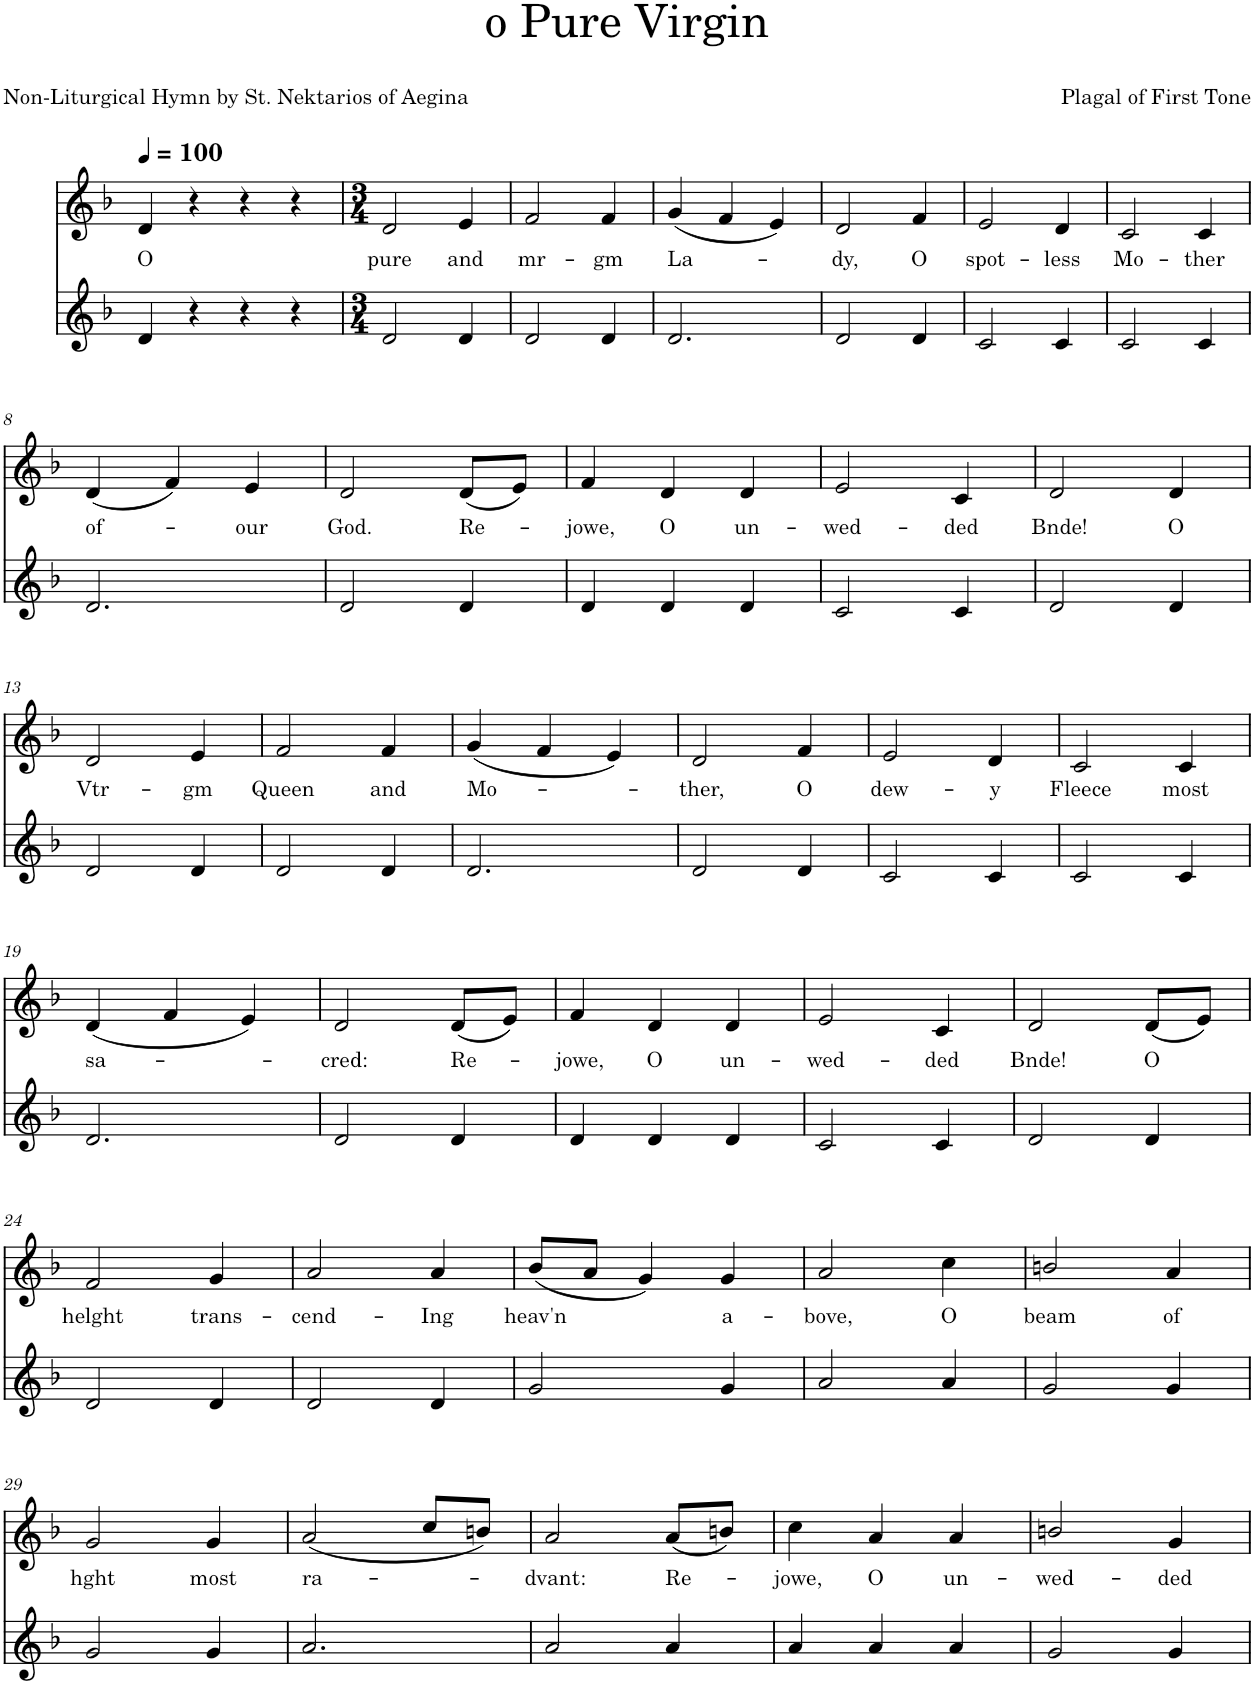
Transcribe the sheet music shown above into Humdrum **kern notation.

**kern	**kern	**text
*part2	*part1	*part1
*staff2	*staff1	*staff1
*I"Piano	*I"Piano	*
*I'Pno	*I'Pno	*
*clefG2	*clefG2	*
*k[b-]	*k[b-]	*
=1	=1	=1
!	!	!LO:LY:b
4d/	4d/	O
4r	4r	.
4r	4r	.
4r	4r	.
=2	=2	=2
*M3/4	*M3/4	*
!	!	!LO:LY:b
2d/	2d/	pure
!	!	!LO:LY:b
4d/	4e/	and
=3	=3	=3
!	!	!LO:LY:b
2d/	2f/	mr-
!	!	!LO:LY:b
4d/	4f/	-gm
=4	=4	=4
!	!	!LO:LY:b
2.d/	(4g/	La-
.	4f/	.
.	4e/)	.
=5	=5	=5
!	!	!LO:LY:b
2d/	2d/	-dy,
!	!	!LO:LY:b
4d/	4f/	O
=6	=6	=6
!	!	!LO:LY:b
2c/	2e/	spot-
!	!	!LO:LY:b
4c/	4d/	-less
=7	=7	=7
!	!	!LO:LY:b
2c/	2c/	Mo-
!	!	!LO:LY:b
4c/	4c/	-ther
!!LO:LB:g=z
=8	=8	=8
!	!	!LO:LY:b
2.d/	(4d/	of-
.	4f/)	.
!	!	!LO:LY:b
.	4e/	-our
=9	=9	=9
!	!	!LO:LY:b
2d/	2d/	God.
!	!	!LO:LY:b
4d/	(8d/L	Re-
.	8e/J)	.
=10	=10	=10
!	!	!LO:LY:b
4d/	4f/	-jowe,
!	!	!LO:LY:b
4d/	4d/	O
!	!	!LO:LY:b
4d/	4d/	un-
=11	=11	=11
!	!	!LO:LY:b
2c/	2e/	-wed-
!	!	!LO:LY:b
4c/	4c/	-ded
=12	=12	=12
!	!	!LO:LY:b
2d/	2d/	Bnde!
!	!	!LO:LY:b
4d/	4d/	O
!!LO:LB:g=z
=13	=13	=13
!	!	!LO:LY:b
2d/	2d/	Vtr-
!	!	!LO:LY:b
4d/	4e/	-gm
=14	=14	=14
!	!	!LO:LY:b
2d/	2f/	Queen
!	!	!LO:LY:b
4d/	4f/	and
=15	=15	=15
!	!	!LO:LY:b
2.d/	(4g/	Mo-
.	4f/	.
.	4e/)	.
=16	=16	=16
!	!	!LO:LY:b
2d/	2d/	-ther,
!	!	!LO:LY:b
4d/	4f/	O
=17	=17	=17
!	!	!LO:LY:b
2c/	2e/	dew-
!	!	!LO:LY:b
4c/	4d/	-y
=18	=18	=18
!	!	!LO:LY:b
2c/	2c/	Fleece
!	!	!LO:LY:b
4c/	4c/	most
!!LO:LB:g=z
=19	=19	=19
!	!	!LO:LY:b
2.d/	(4d/	sa-
.	4f/	.
.	4e/)	.
=20	=20	=20
!	!	!LO:LY:b
2d/	2d/	-cred:
!	!	!LO:LY:b
4d/	(8d/L	Re-
.	8e/J)	.
=21	=21	=21
!	!	!LO:LY:b
4d/	4f/	-jowe,
!	!	!LO:LY:b
4d/	4d/	O
!	!	!LO:LY:b
4d/	4d/	un-
=22	=22	=22
!	!	!LO:LY:b
2c/	2e/	-wed-
!	!	!LO:LY:b
4c/	4c/	-ded
=23	=23	=23
!	!	!LO:LY:b
2d/	2d/	Bnde!
!	!	!LO:LY:b
4d/	(8d/L	O
.	8e/J)	.
!!LO:LB:g=z
=24	=24	=24
!	!	!LO:LY:b
2d/	2f/	helght
!	!	!LO:LY:b
4d/	4g/	trans-
=25	=25	=25
!	!	!LO:LY:b
2d/	2a/	-cend-
!	!	!LO:LY:b
4d/	4a/	-Ing
=26	=26	=26
!	!	!LO:LY:b
2g/	(8b-/L	heav'n
.	8a/J	.
.	4g/)	.
!	!	!LO:LY:b
4g/	4g/	a-
=27	=27	=27
!	!	!LO:LY:b
2a/	2a/	-bove,
!	!	!LO:LY:b
4a/	4cc\	O
=28	=28	=28
!	!	!LO:LY:b
2g/	2bn/	beam
!	!	!LO:LY:b
4g/	4a/	of
!!LO:LB:g=z
=29	=29	=29
!	!	!LO:LY:b
2g/	2g/	hght
!	!	!LO:LY:b
4g/	4g/	most
=30	=30	=30
!	!	!LO:LY:b
2.a/	(2a/	ra-
.	8cc/L	.
.	8bn/J)	.
=31	=31	=31
!	!	!LO:LY:b
2a/	2a/	-dvant:
!	!	!LO:LY:b
4a/	(8a/L	Re-
.	8bn/J)	.
=32	=32	=32
!	!	!LO:LY:b
4a/	4cc\	-jowe,
!	!	!LO:LY:b
4a/	4a/	O
!	!	!LO:LY:b
4a/	4a/	un-
=33	=33	=33
!	!	!LO:LY:b
2g/	2bn/	-wed-
!	!	!LO:LY:b
4g/	4g/	-ded
=	=	=
*-	*-	*-
